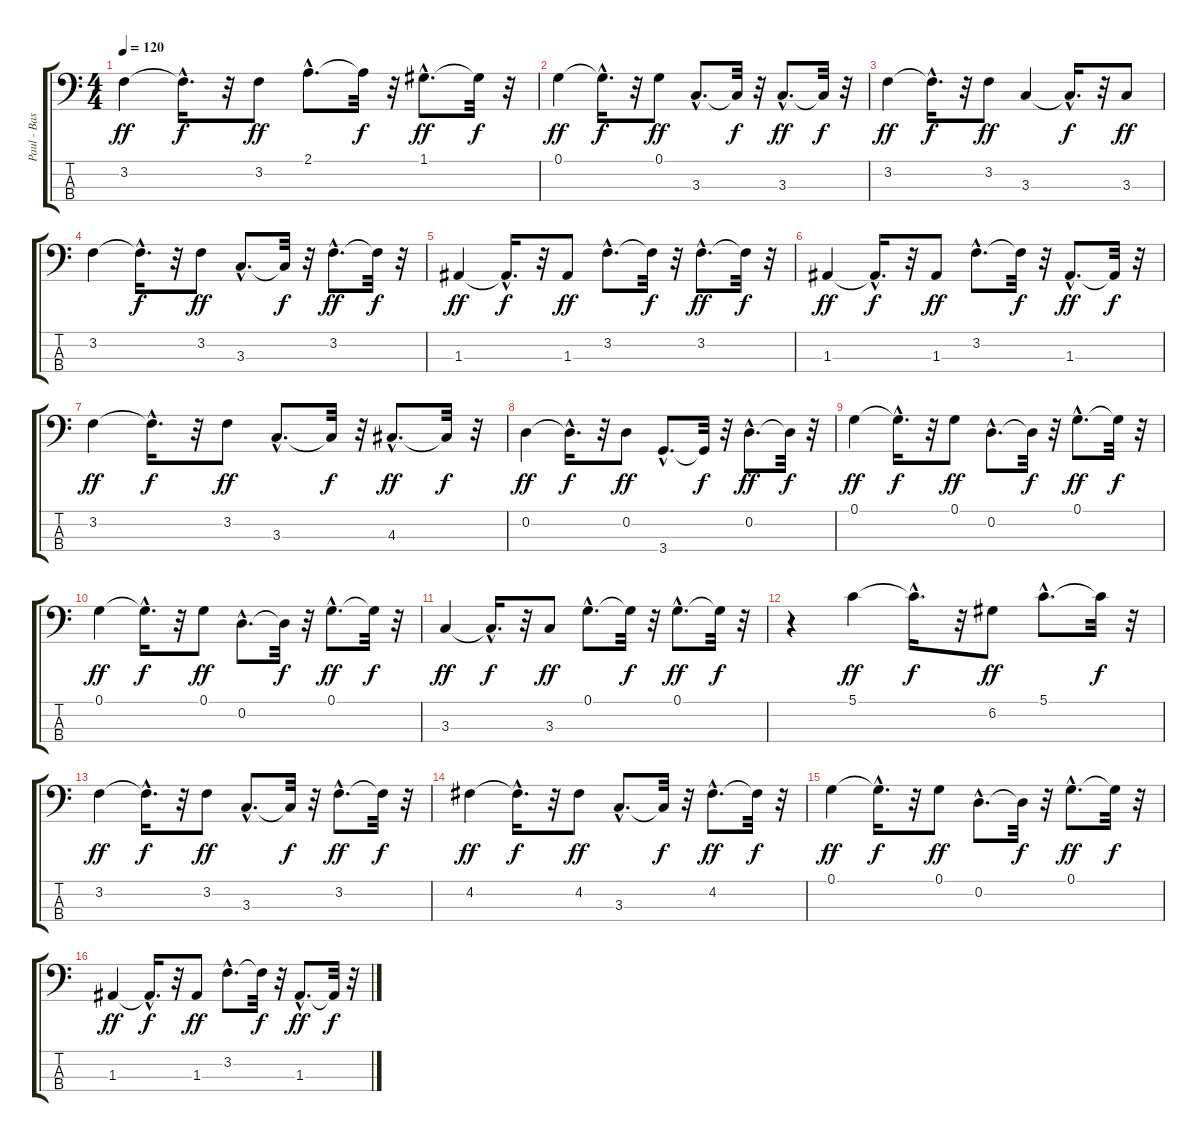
\track ("Paul - Bass" "Paul - Bas") {instrument acousticbass}
\staff {score tabs}
\tuning (G2 D2 A1 E1) {hide}
\ts (4 4)
\tempo 120
\clef f4
\ks c
3.2.4{dy ff} 3.2{hac t}.16{d dy f} r.32 3.2.8{dy ff} 2.1{hac}.8{d} 2.1{t}.32{dy f} r.32 1.1{hac}.8{d dy ff} 1.1{t}.32{dy f} r.32 |
0.1.4{dy ff} 0.1{hac t}.16{d dy f} r.32 0.1.8{dy ff} 3.3{hac}.8{d} 3.3{t}.32{dy f} r.32 3.3{hac}.8{d dy ff} 3.3{t}.32{dy f} r.32 |
3.2.4{dy ff} 3.2{hac t}.16{d dy f} r.32 3.2.8{dy ff} 3.3.4 3.3{hac t}.16{d dy f} r.32 3.3.8{dy ff} |
3.2.4 3.2{hac t}.16{d dy f} r.32 3.2.8{dy ff} 3.3{hac}.8{d} 3.3{t}.32{dy f} r.32 3.2{hac}.8{d dy ff} 3.2{t}.32{dy f} r.32 |
1.3.4{dy ff} 1.3{hac t}.16{d dy f} r.32 1.3.8{dy ff} 3.2{hac}.8{d} 3.2{t}.32{dy f} r.32 3.2{hac}.8{d dy ff} 3.2{t}.32{dy f} r.32 |
1.3.4{dy ff} 1.3{hac t}.16{d dy f} r.32 1.3.8{dy ff} 3.2{hac}.8{d} 3.2{t}.32{dy f} r.32 1.3{hac}.8{d dy ff} 1.3{t}.32{dy f} r.32 |
3.2.4{dy ff} 3.2{hac t}.16{d dy f} r.32 3.2.8{dy ff} 3.3{hac}.8{d} 3.3{t}.32{dy f} r.32 4.3{hac}.8{d dy ff} 4.3{t}.32{dy f} r.32 |
0.2.4{dy ff} 0.2{hac t}.16{d dy f} r.32 0.2.8{dy ff} 3.4{hac}.8{d} 3.4{t}.32{dy f} r.32 0.2{hac}.8{d dy ff} 0.2{t}.32{dy f} r.32 |
0.1.4{dy ff} 0.1{hac t}.16{d dy f} r.32 0.1.8{dy ff} 0.2{hac}.8{d} 0.2{t}.32{dy f} r.32 0.1{hac}.8{d dy ff} 0.1{t}.32{dy f} r.32 |
0.1.4{dy ff} 0.1{hac t}.16{d dy f} r.32 0.1.8{dy ff} 0.2{hac}.8{d} 0.2{t}.32{dy f} r.32 0.1{hac}.8{d dy ff} 0.1{t}.32{dy f} r.32 |
3.3.4{dy ff} 3.3{hac t}.16{d dy f} r.32 3.3.8{dy ff} 0.1{hac}.8{d} 0.1{t}.32{dy f} r.32 0.1{hac}.8{d dy ff} 0.1{t}.32{dy f} r.32 |
r.4 5.1.4{dy ff} 5.1{hac t}.16{d dy f} r.32 6.2.8{dy ff} 5.1{hac}.8{d} 5.1{t}.32{dy f} r.32 |
3.2.4{dy ff} 3.2{hac t}.16{d dy f} r.32 3.2.8{dy ff} 3.3{hac}.8{d} 3.3{t}.32{dy f} r.32 3.2{hac}.8{d dy ff} 3.2{t}.32{dy f} r.32 |
4.2.4{dy ff} 4.2{hac t}.16{d dy f} r.32 4.2.8{dy ff} 3.3{hac}.8{d} 3.3{t}.32{dy f} r.32 4.2{hac}.8{d dy ff} 4.2{t}.32{dy f} r.32 |
0.1.4{dy ff} 0.1{hac t}.16{d dy f} r.32 0.1.8{dy ff} 0.2{hac}.8{d} 0.2{t}.32{dy f} r.32 0.1{hac}.8{d dy ff} 0.1{t}.32{dy f} r.32 |
1.3.4{dy ff} 1.3{hac t}.16{d dy f} r.32 1.3.8{dy ff} 3.2{hac}.8{d} 3.2{t}.32{dy f} r.32 1.3{hac}.8{d dy ff} 1.3{t}.32{dy f} r.32
